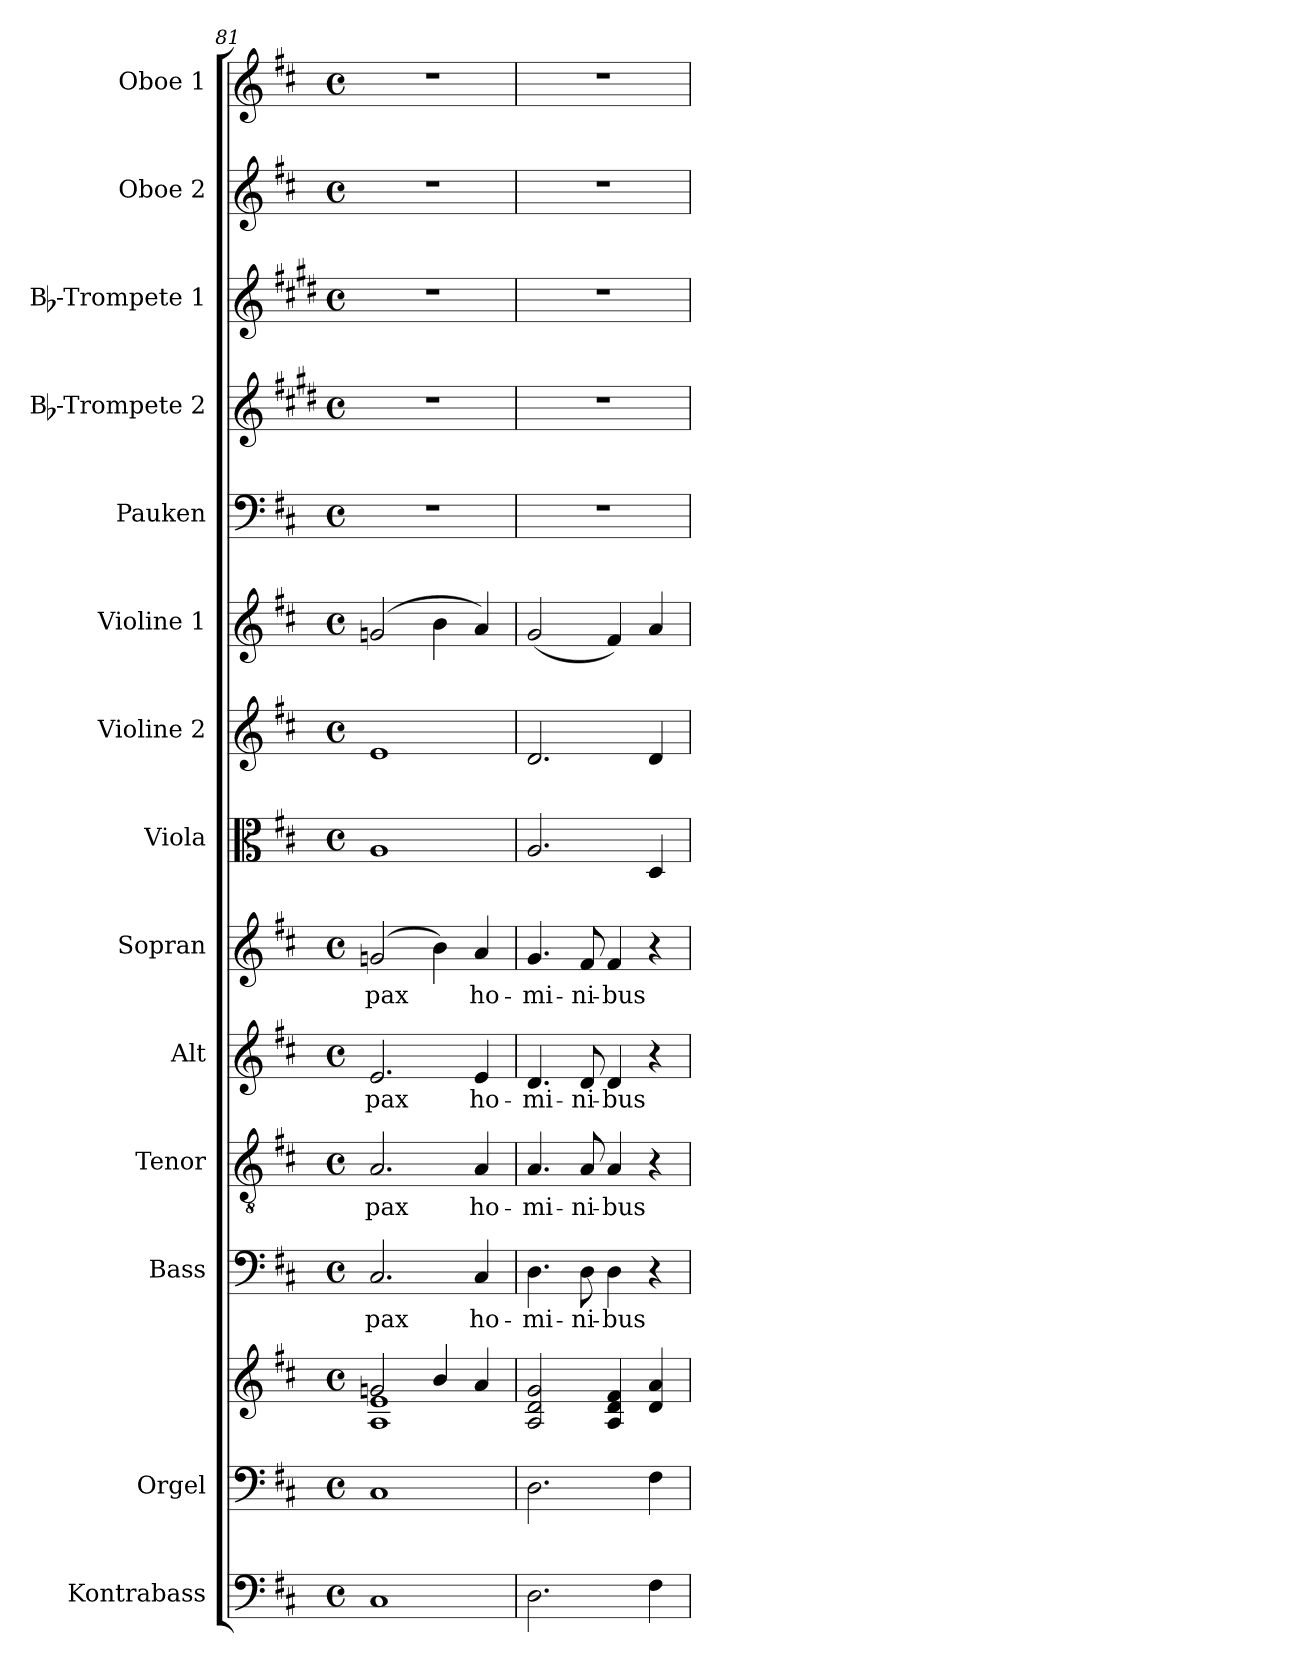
**kern	**kern	**kern	**kern	**text	**kern	**text	**kern	**text	**kern	**text	**kern	**kern	**kern	**kern	**kern	**kern	**kern	**kern
*part14	*part13	*part13	*part12	*part12	*part11	*part11	*part10	*part10	*part9	*part9	*part8	*part7	*part6	*part5	*part4	*part3	*part2	*part1
*staff15	*staff14	*staff13	*staff12	*staff12	*staff11	*staff11	*staff10	*staff10	*staff9	*staff9	*staff8	*staff7	*staff6	*staff5	*staff4	*staff3	*staff2	*staff1
*I"Kontrabass	*I"Orgel	*	*I"Bass	*	*I"Tenor	*	*I"Alt	*	*I"Sopran	*	*I"Viola	*I"Violine 2	*I"Violine 1	*I"Pauken	*I"Bb-Trompete 2	*I"Bb-Trompete 1	*I"Oboe 2	*I"Oboe 1
*I'Kb.	*I'Org.	*	*I'B.	*	*I'T.	*	*I'A.	*	*I'S.	*	*I'Vla.	*I'Vl. 2	*I'Vl. 1	*I'Pk.	*I'Bb Trp. 2	*I'Bb Trp. 1	*I'Ob. 2	*I'Ob. 1
*clefF4	*clefF4	*clefG2	*clefF4	*	*clefGv2	*	*clefG2	*	*clefG2	*	*clefC3	*clefG2	*clefG2	*clefF4	*clefG2	*clefG2	*clefG2	*clefG2
*ITrd7c12	*	*	*	*	*	*	*	*	*	*	*	*	*	*	*ITrd1c2	*ITrd1c2	*	*
*k[f#c#]	*k[f#c#]	*k[f#c#]	*k[f#c#]	*	*k[f#c#]	*	*k[f#c#]	*	*k[f#c#]	*	*k[f#c#]	*k[f#c#]	*k[f#c#]	*k[f#c#]	*k[f#c#]	*k[f#c#]	*k[f#c#]	*k[f#c#]
*D:	*D:	*D:	*D:	*	*D:	*	*D:	*	*D:	*	*D:	*D:	*D:	*D:	*D:	*D:	*D:	*D:
*M4/4	*M4/4	*M4/4	*M4/4	*	*M4/4	*	*M4/4	*	*M4/4	*	*M4/4	*M4/4	*M4/4	*M4/4	*M4/4	*M4/4	*M4/4	*M4/4
*met(c)	*met(c)	*met(c)	*met(c)	*	*met(c)	*	*met(c)	*	*met(c)	*	*met(c)	*met(c)	*met(c)	*met(c)	*met(c)	*met(c)	*met(c)	*met(c)
=81	=81	=81	=81	=81	=81	=81	=81	=81	=81	=81	=81	=81	=81	=81	=81	=81	=81	=81
*	*	*^	*	*	*	*	*	*	*	*	*	*	*	*	*	*	*	*
!	!	!	!	!	!LO:LY:b	!	!LO:LY:b	!	!LO:LY:b	!	!LO:LY:b	!	!	!	!	!	!	!	!
1CC#	1C#	2gn/	1A 1e	2.C#/	pax	2.A/	pax	2.e/	pax	(2gn/	pax	1A	1e	(2gn/	1r	1r	1r	1r	1r
.	.	4b/	.	.	.	.	.	.	.	4b\)	.	.	.	4b\	.	.	.	.	.
!	!	!	!	!	!LO:LY:b	!	!LO:LY:b	!	!LO:LY:b	!	!LO:LY:b	!	!	!	!	!	!	!	!
.	.	4a/	.	4C#/	ho-	4A/	ho-	4e/	ho-	4a/	ho-	.	.	4a/)	.	.	.	.	.
*	*	*v	*v	*	*	*	*	*	*	*	*	*	*	*	*	*	*	*	*
=82	=82	=82	=82	=82	=82	=82	=82	=82	=82	=82	=82	=82	=82	=82	=82	=82	=82	=82
!	!	!	!	!LO:LY:b	!	!LO:LY:b	!	!LO:LY:b	!	!LO:LY:b	!	!	!	!	!	!	!	!
2.DD\	2.D\	2A/ 2d/ 2g/	4.D\	-mi-	4.A/	-mi-	4.d/	-mi-	4.g/	-mi-	2.A/	2.d/	(<2g/	1r	1r	1r	1r	1r
!	!	!	!	!LO:LY:b	!	!LO:LY:b	!	!LO:LY:b	!	!LO:LY:b	!	!	!	!	!	!	!	!
.	.	.	8D\	-ni-	8A/	-ni-	8d/	-ni-	8f#/	-ni-	.	.	.	.	.	.	.	.
!	!	!	!	!LO:LY:b	!	!LO:LY:b	!	!LO:LY:b	!	!LO:LY:b	!	!	!	!	!	!	!	!
.	.	4A/ 4d/ 4f#/	4D\	-bus	4A/	-bus	4d/	-bus	4f#/	-bus	.	.	4f#/)	.	.	.	.	.
4FF#\	4F#\	4d/ 4a/	4r	.	4r	.	4r	.	4r	.	4D/	4d/	4a/	.	.	.	.	.
=	=	=	=	=	=	=	=	=	=	=	=	=	=	=	=	=	=	=
*-	*-	*-	*-	*-	*-	*-	*-	*-	*-	*-	*-	*-	*-	*-	*-	*-	*-	*-
